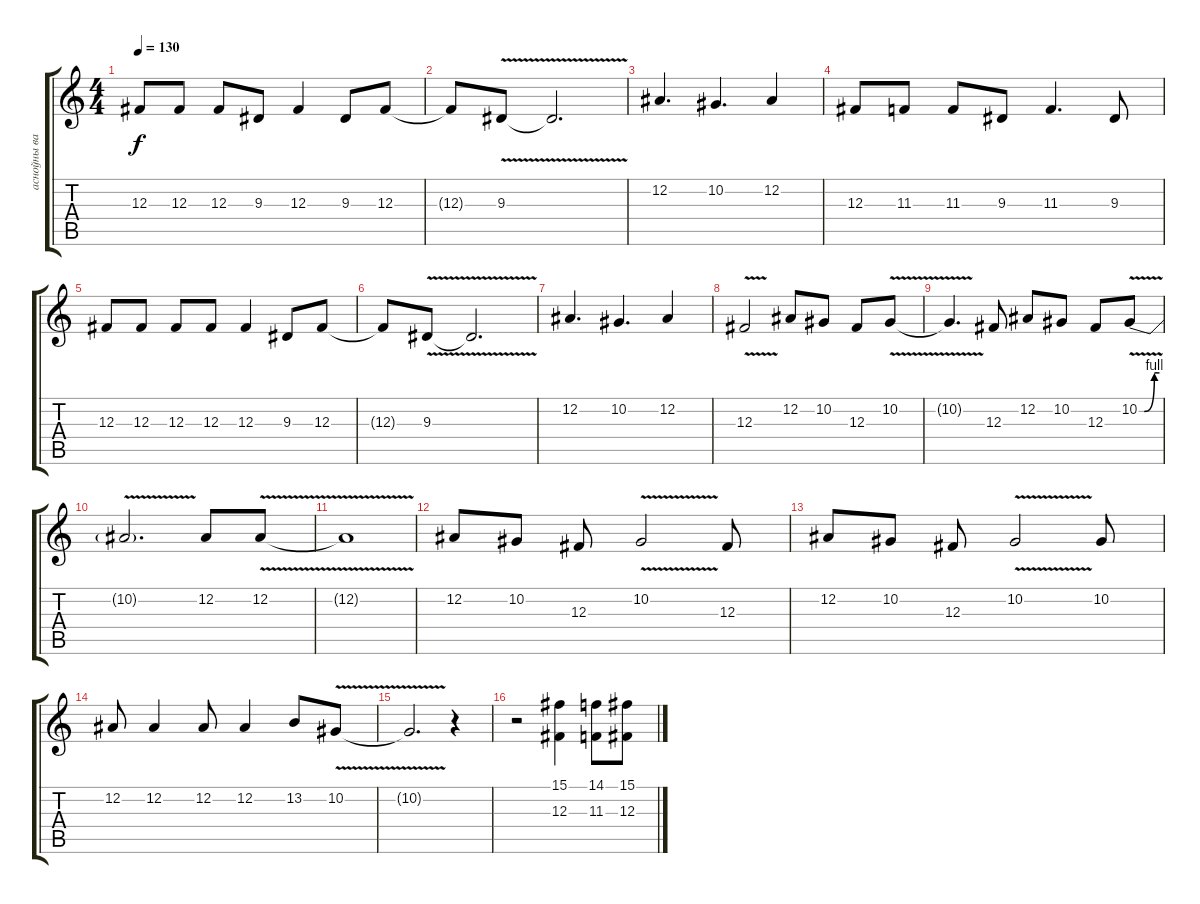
\track ("асноўны вакал Алесь  " "асноўны ва") {instrument lead6voice}
\staff {score tabs}
\tuning (Eb4 Bb3 Gb3 Db3 Ab2 Eb2) {hide}
\ts (4 4)
\tempo 130
\clef g2
\ks c
12.3.8{dy f} 12.3.8 12.3.8 9.3.8 12.3.4 9.3.8 12.3.8 |
12.3{t}.8 9.3{v}.8 9.3{t}.2{d} |
12.2.4{d} 10.2.4{d} 12.2.4 |
12.3.8 11.3.8 11.3.8 9.3.8 11.3.4{d} 9.3.8 |
12.3.8 12.3.8 12.3.8 12.3.8 12.3.4 9.3.8 12.3.8 |
12.3{t}.8 9.3{v}.8 9.3{t}.2{d} |
12.2.4{d} 10.2.4{d} 12.2.4 |
12.3{v}.2 12.2.8 10.2.8 12.3.8 10.2{v}.8 |
10.2{t}.4{d} 12.3.8 12.2.8 10.2.8 12.3.8 10.2{be (custom 0 0 15 0 45 4 60 4) v}.8 |
10.2{t}.2{d} 12.2.8 12.2{v}.8 |
12.2{t}.1 |
12.2.8 10.2.8 12.3.8 10.2{v}.2 12.3.8 |
12.2.8 10.2.8 12.3.8 10.2{v}.2 10.2.8 |
12.2.8 12.2.4 12.2.8 12.2.4 13.2.8 10.2{v}.8 |
10.2{t}.2{d} r.4 |
r.2 (15.1 12.3).4 (14.1 11.3).8 (15.1 12.3).8
